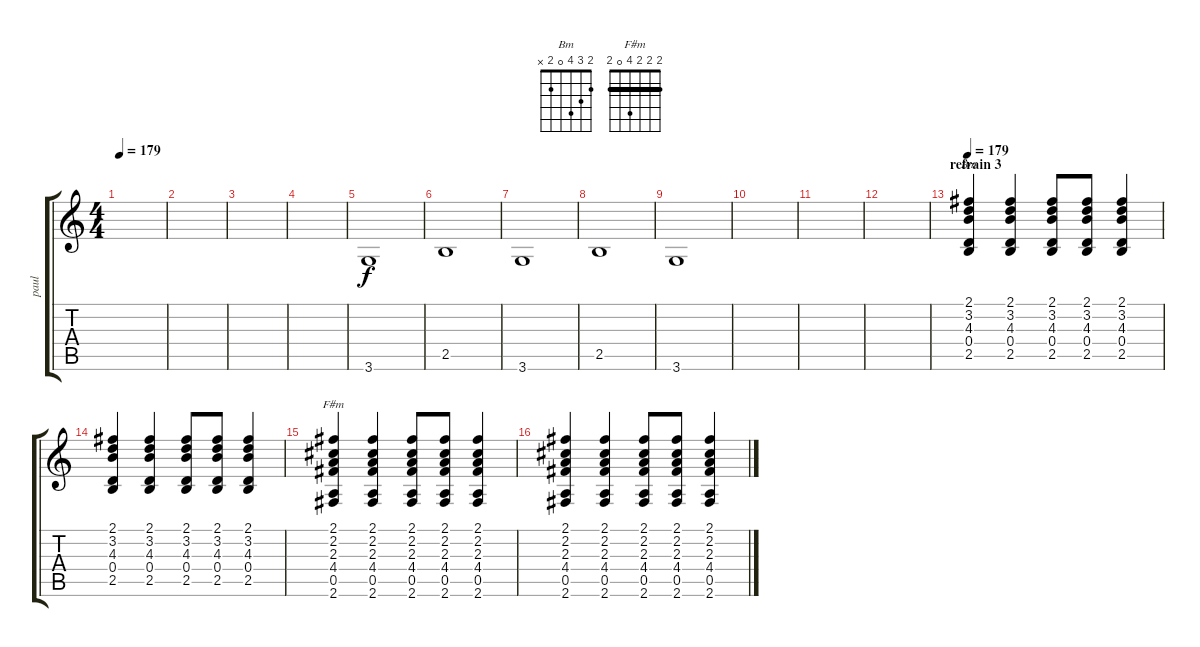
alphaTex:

\track ("paul" "paul") {instrument acousticguitarnylon}
\staff {score tabs}
\tuning (E4 B3 G3 D3 A2 E2) {hide}
\chord ("Bm" 2 3 4 0 2 x)
\chord ("F#m" 2 2 2 4 0 2) {barre 2}
\ts (4 4)
\tempo 179
\clef g2
\ks c
|
|
|
|
3.6.1 |
2.5.1 |
3.6.1 |
2.5.1 |
3.6.1 |
|
|
|
\section ("" "refrain 3")
\tempo 179
(2.1 3.2 4.3 0.4 2.5).4{ch "Bm"} (2.1 3.2 4.3 0.4 2.5).4 (2.1 3.2 4.3 0.4 2.5).8 (2.1 3.2 4.3 0.4 2.5).8 (2.1 3.2 4.3 0.4 2.5).4 |
(2.1 3.2 4.3 0.4 2.5).4 (2.1 3.2 4.3 0.4 2.5).4 (2.1 3.2 4.3 0.4 2.5).8 (2.1 3.2 4.3 0.4 2.5).8 (2.1 3.2 4.3 0.4 2.5).4 |
(2.1 2.2 2.3 4.4 0.5 2.6).4{ch "F#m"} (2.1 2.2 2.3 4.4 0.5 2.6).4 (2.1 2.2 2.3 4.4 0.5 2.6).8 (2.1 2.2 2.3 4.4 0.5 2.6).8 (2.1 2.2 2.3 4.4 0.5 2.6).4 |
(2.1 2.2 2.3 4.4 0.5 2.6).4 (2.1 2.2 2.3 4.4 0.5 2.6).4 (2.1 2.2 2.3 4.4 0.5 2.6).8 (2.1 2.2 2.3 4.4 0.5 2.6).8 (2.1 2.2 2.3 4.4 0.5 2.6).4
